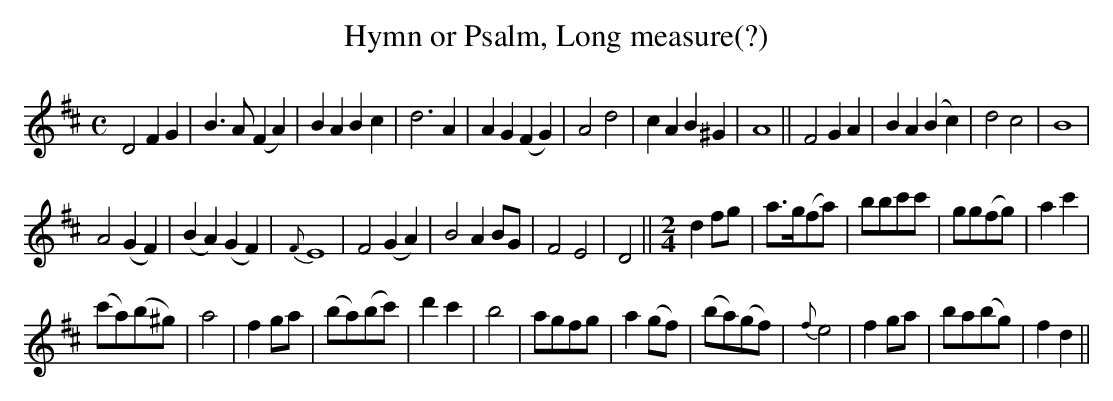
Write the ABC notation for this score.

X:1.2
T:Hymn or Psalm, Long measure(?)
M:C
L: 1/4
K: D
D2 FG | B>A(FA) | BA Bc | d3A | AG (FG) | A2d2 | cA B^G | A4 || F2GA | BA (Bc) | d2 c2 | B4 |
A2 (GF)| (BA)(GF)| {F}E4 | F2 (GA) | B2 A B/G/ | F2E2 | D2 || [M:2/4][L:1/8]d2 fg | a>g(fa) | bbc'c' | gg(fg) | a2c'2 |
(c'a)(b^g) | a4 | f2 ga | (ba)(bc') | d'2c'2 | b4 | agfg | a2(gf) | (ba)(gf) | {f}e4 | f2 ga | ba(bg) | f2d2 ||
